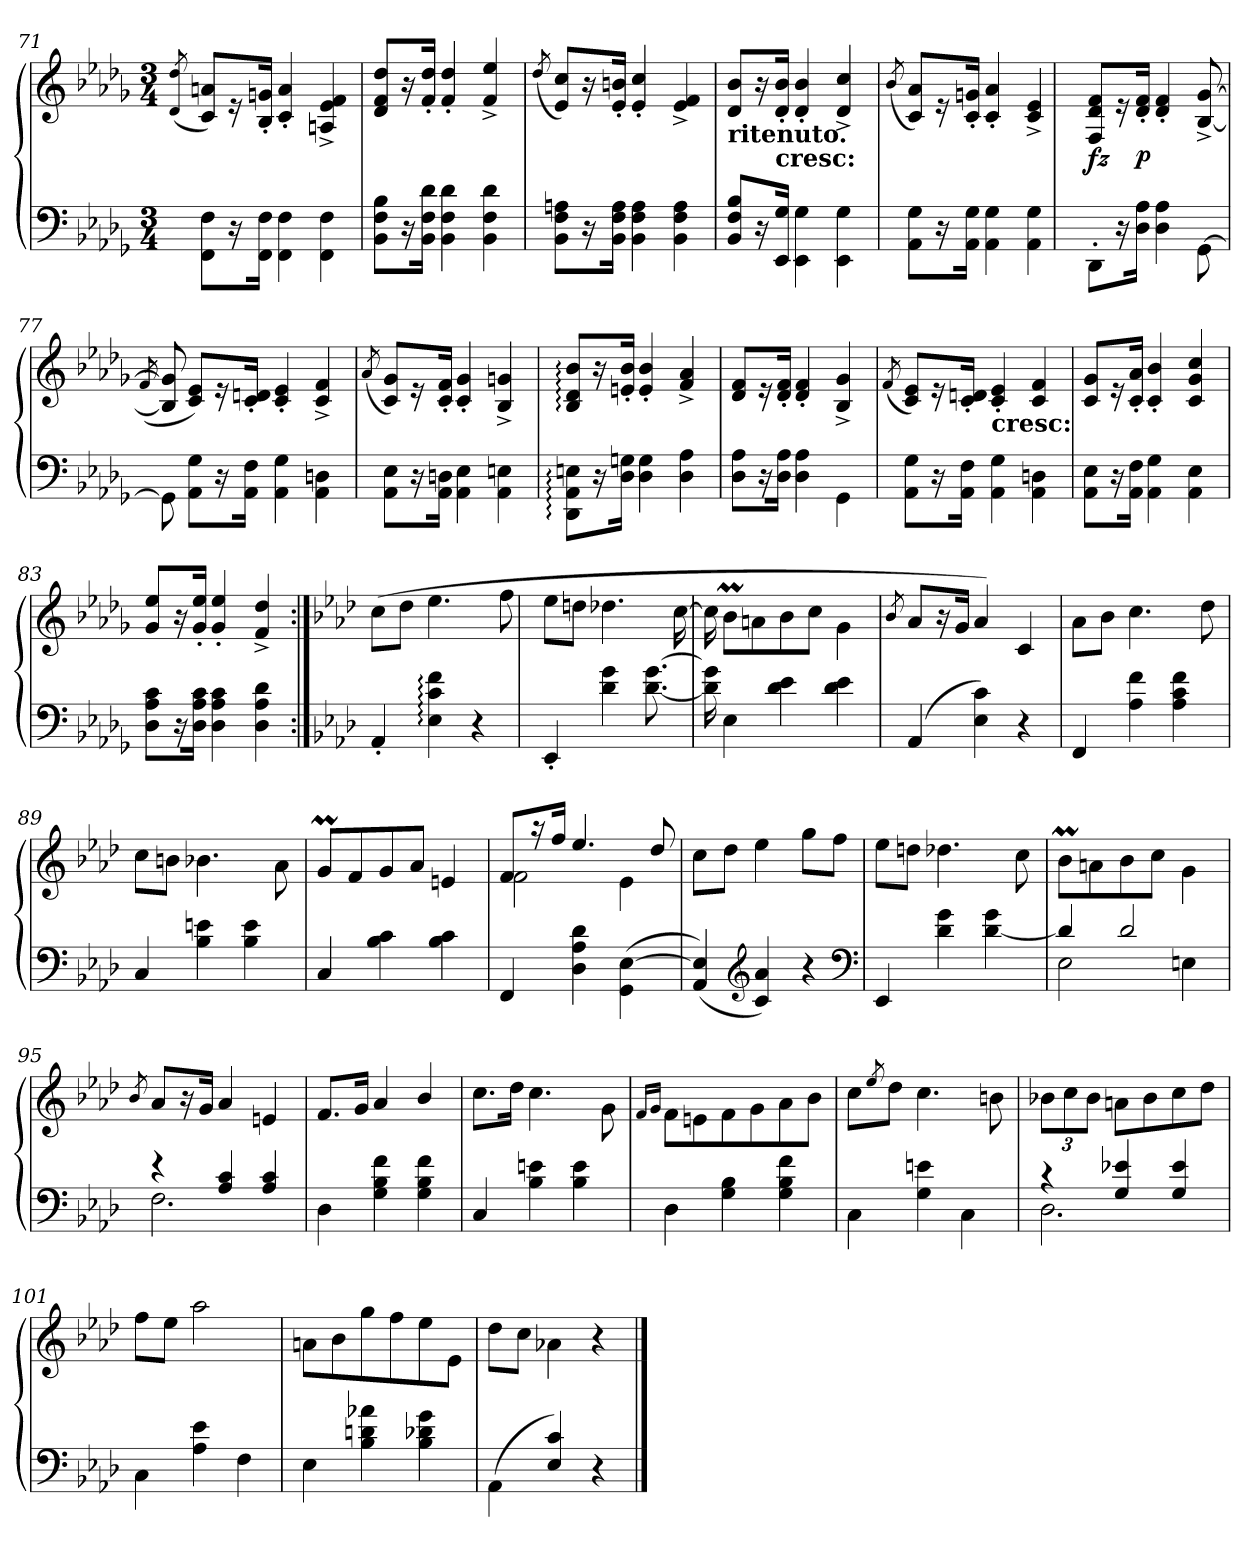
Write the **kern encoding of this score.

**kern	**kern	**dynam
*part1	*part1	*part1
*staff2	*staff1	*staff1/2
*clefF4	*clefG2	*
*k[b-e-a-d-g-]	*k[b-e-a-d-g-]	*
*M3/4	*M3/4	*
=71	=71	=71
.	(<8qdd-/ 8qd-/	.
8F\ 8FF\L	8an 8cL)	.
16r	16r	.
16F\ 16FF\Jk	16gn'> 16B-'>Jk	.
4F\ 4FF\	4a'> 4c'>	.
4F\ 4FF\	(>4f^ 4e-^ 4An^	.
=72	=72	=72
8B- 8F 8BB-L	8dd- 8f 8d-L	.
16r	16r	.
16d- 16F 16BB-Jk	16dd-'> 16f'>Jk	.
4d- 4F 4BB-	4dd-'> 4f'>	.
4d- 4F 4BB-	(>4ee-^/ 4f^/	.
=73	=73	=73
.	(<8qdd-/	.
8An 8F 8BB-L	8cc 8e-L)	.
16r	16r	.
16A 16F 16BB-Jk	16bn'> 16e-'>Jk	.
4A 4F 4BB-	4cc'> 4e-'>	.
4A 4F 4BB-	(>4f^ 4e-^	.
=74	=74	=74
!	!LO:TX:b:B:t=ritenuto.	!
8B- 8F 8BB-L	8b- 8d-L	.
16r	16r	.
!	!LO:TX:c:B:t=cresc&colon;	!
16G- 16EE-Jk	16b-'> 16d-'>Jk	.
4G-\ 4EE-\	4b-'> 4d-'>	.
4G-\ 4EE-\	(>4cc^ 4d-^	.
=75	=75	=75
.	(<8qb-/	.
8G- 8AA-L	8a- 8cL)	.
16r	16r	.
16G- 16AA-Jk	16gn'> 16c'>Jk	.
4G- 4AA-	4a-'> 4c'>	.
!LO:N:vis=4	!LO:N:vis=4	!
8G- 8AA-	(>8e-^ 8c^	.
=76	=76	=76
8ryy	8ryy	.
8DD-'>\L	8f/ 8d-/ 8F/L	fz
16r	16r	.
16A- 16D-Jk	16f'> 16d-'>Jk	p
4A- 4D-	4f'> 4d-'>	.
[8GG-\	(>[8g-^ [8B-^	.
=77	=77	=77
.	(<8qf/	.
8GG-\]	8g-] 8B-]	.
8G-\ 8AA-\L	8e- 8cL)	.
16r	16r	.
16F 16AA-Jk	16dn'> 16c'>Jk	.
4G- 4AA-	4e-'> 4c'>	.
4Dn\ 4AA-\	(>4f^ 4c^	.
=78	=78	=78
.	(<8qa-/	.
8E-\ 8AA-\L	8g- 8cL)	.
16r	16r	.
16Dn 16AA-Jk	16f'> 16c'>Jk	.
4E-\ 4AA-\	4g-'> 4c'>	.
4En\ 4AA-\	(>4gn^ 4B-^	.
=79	=79	=79
8En:\ 8AA-:\ 8DD-:\L	8b-: 8d-: 8B-:L	.
16r	16r	.
16Gn 16D-Jk	16b-'> 16en'>Jk	.
4G 4D-	4b-'> 4e'>	.
4A- 4D-	(>4a-^ 4f^	.
=80	=80	=80
8A- 8D-L	8f 8d-L	.
16r	16r	.
16A- 16D-Jk	16f'> 16d-'>Jk	.
4A- 4D-	4f'> 4d-'>	.
4GG-\	(>4g-^ 4B-^	.
=81	=81	=81
.	(<8qf/	.
8G-\ 8AA-\L	8e- 8cL)	.
16r	16r	.
16F 16AA-Jk	16dn'> 16c'>Jk	.
!	!LO:TX:c:B:t=cresc&colon;	!
4G- 4AA-	4e-'> 4c'>	.
4Dn\ 4AA-\	(>4f 4c	.
=82	=82	=82
8E-\ 8AA-\L	8g- 8cL	.
16r	16r	.
16F 16AA-Jk	16a-'> 16c'>Jk	.
4G- 4AA-	4b-'> 4c'>	.
4E-\ 4AA-\	(>4cc 4g- 4c	.
=83	=83	=83
8c 8A- 8D-L	8ee-/ 8g-/L	.
16r	16r	.
16c 16A- 16D-Jk	16ee-'> 16g-'>Jk	.
4c 4A- 4D-	4ee-'>/ 4g-'>/	.
4d- 4A- 4D-	4dd-^ 4f^	.
=84:|!	=84:|!	=84:|!
*k[b-e-a-d-]	*k[b-e-a-d-]	*
4AA-'<	(>8ccL	.
.	8dd-J	.
4f: 4c: 4E-:	4.ee-	.
!LO:N:vis=4	!	!
8.r	.	.
!	!LO:N:vis=8	!
.	16ff	.
=85	=85	=85
16ryy	16ryy	.
4EE-'<	8ee-L	.
.	8ddnJ	.
4g 4d-	4.dd-X	.
[8.g [8.d-	.	.
.	[16cc	.
=86	=86	=86
16g] 16d-]	16cc]	.
4E-	8b-ML	.
.	8an	.
4e- 4d-	8b-	.
.	8ccJ	.
4e- 4d-	4g\	.
=87	=87	=87
.	8qb-/	.
(>4AA-	8a-L	.
.	16r	.
.	16gJk	.
4c 4E-)	4a-)	.
4r	(>4c	.
=88	=88	=88
4FF	8a-\L	.
.	8b-J	.
4f 4A-	4.cc	.
4f 4c 4A-	.	.
.	8dd-	.
=89	=89	=89
4C	8ccL	.
.	8bnJ	.
4en 4B-	4.b-X	.
4e 4B-	.	.
.	8a-\	.
=90	=90	=90
4C	8gmL	.
.	8f	.
4c 4B-	8g	.
.	8a-J	.
4c 4B-	4en	.
=91	=91	=91
!	!LO:N:vis=2	!
*	*^	*
4FF	8f	2f	.
.	16r	.	.
.	16ffJJ	.	.
4d- 4A- 4D-	4.ee-	.	.
(<[4E-\ 4GG\	.	4e-	.
.	8dd-	.	.
*	*v	*v	*
=92	=92	=92
(>4E-] 4AA-)	8ccL	.
.	8dd-J	.
*clefG2	*	*
4a- 4c)	4ee-	.
4r	8ggL	.
.	8ffJ	.
*clefF4	*	*
=93	=93	=93
4EE-	8ee-L	.
.	8ddnJ	.
4g 4d-	4.dd-X	.
4g [4d-	.	.
.	8cc	.
=94	=94	=94
*^	*	*
4d-]	2E-	8b-ML	.
.	.	8an	.
2d-	.	8b-	.
.	.	8ccJ	.
.	4En	4g\	.
=95	=95	=95	=95
.	.	8qb-/	.
4re	2.F	8a-L	.
.	.	16r	.
.	.	16gJk	.
4c 4A-	.	4a-	.
4c 4A-	.	4en	.
*v	*v	*	*
=96	=96	=96
4D-	8.fL	.
.	16gJk	.
4f 4B- 4G	4a-	.
4f 4B- 4G	4b-/	.
=97	=97	=97
4C	8.ccL	.
.	16dd-Jk	.
4en 4B-	4.cc	.
4e 4B-	.	.
.	8g\	.
=98	=98	=98
.	16qqf/LL	.
.	16qqg/JJ	.
4D-	8f\L	.
.	8en	.
4B- 4G	8f	.
.	8g	.
4f 4B- 4G	8a-	.
.	8b-J	.
=99	=99	=99
4C\	8ccL	.
.	8qee-/	.
.	8dd-J	.
4en 4G	4.cc	.
4C\	.	.
.	8bn	.
=100	=100	=100
*^	*	*
*	*	*Xbrackettup	*
4rc	2.D-	12b-XL	.
.	.	12cc	.
.	.	12b-J	.
4e-X 4G	.	8anL	.
.	.	8b-	.
4e- 4G	.	8cc	.
.	.	8dd-J	.
*v	*v	*	*
=101	=101	=101
4C\	8ffL	.
.	8ee-J	.
4e- 4A-	2aa-	.
4F	.	.
=102	=102	=102
4E-	8anL	.
.	8b-	.
4a-X 4dn 4B-	8gg	.
.	8ff	.
4g 4d-X 4B-	8ee-	.
.	8e-J	.
=103	=103	=103
(>4AA-\	8dd-L	.
.	8ccJ	.
4c/ 4E-/)	4a-X\	.
4r	4r	.
==	==	==
*-	*-	*-
